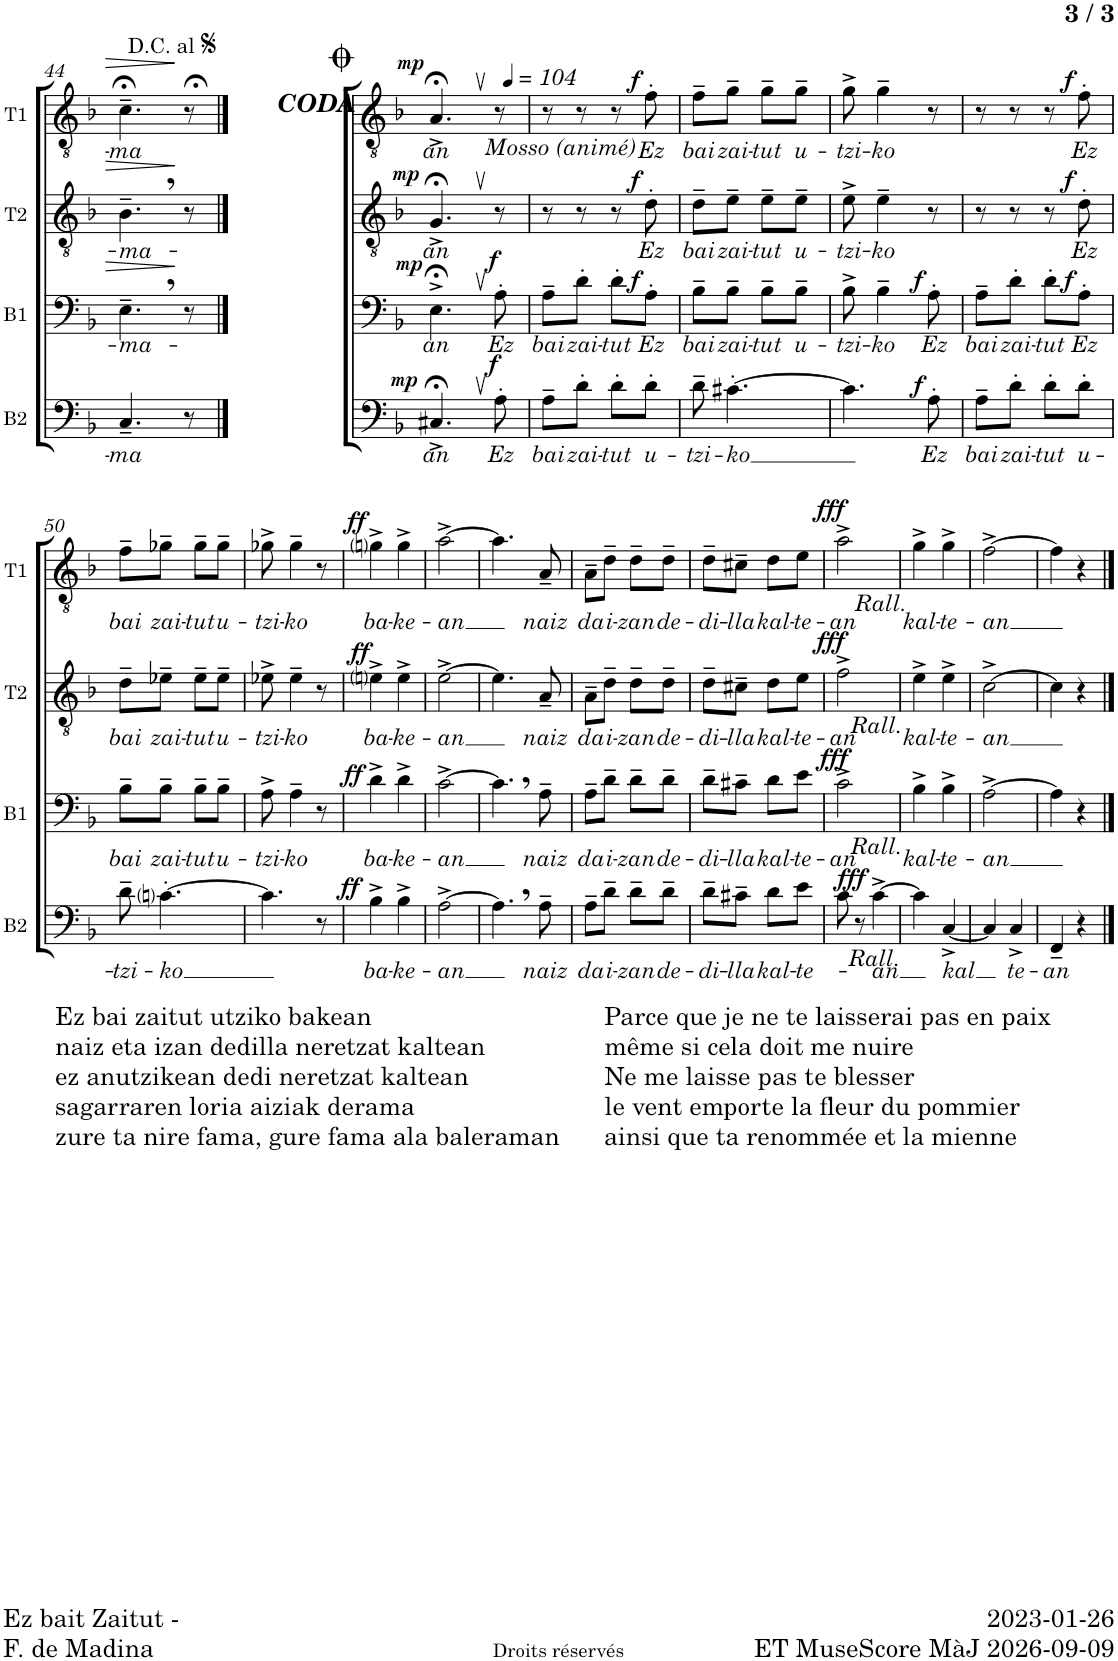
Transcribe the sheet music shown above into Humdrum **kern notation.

**kern	**text	**dynam	**kern	**text	**dynam	**kern	**text	**dynam	**kern	**text	**dynam
*part4	*part4	*part4	*part3	*part3	*part3	*part2	*part2	*part2	*part1	*part1	*part1
*staff4	*staff4	*staff4	*staff3	*staff3	*staff3	*staff2	*staff2	*staff2	*staff1	*staff1	*staff1
*I"Basse	*	*	*I"Baryton	*	*	*I"Ténor 2	*	*	*I"Ténor 1	*	*
*I'B2	*	*	*I'B1	*	*	*I'T2	*	*	*I'T1	*	*
!!LO:PB:g=z
*clefF4	*	*	*clefF4	*	*	*clefGv2	*	*	*clefGv2	*	*
*k[b-]	*	*	*k[b-]	*	*	*k[b-]	*	*	*k[b-]	*	*
*M2/4	*	*	*M2/4	*	*	*M2/4	*	*	*M2/4	*	*
=44	=44	=44	=44	=44	=44	=44	=44	=44	=44	=44	=44
!	!LO:LY:b	!	!	!LO:LY:b	!	!	!LO:LY:b	!	!	!LO:LY:b	!
4.C~/	-ma	.	4.E~,\	-ma-	.	4.B-~,\	-ma-	.	4.c;<~\	-ma	.
8r	.	.	8r	.	.	8r	.	.	8r;<	.	.
!	!	!	!	!	!	!	!	!	!LO:TX:a:t=D.C. al <font size="18"/><font face="ScoreText"/>	!	!
==45	==45	==45	==45	==45	==45	==45	==45	==45	==45	==45	==45
!	!LO:LY:b	!LO:DY:a	!	!LO:LY:b	!LO:DY:a	!	!LO:LY:b	!LO:DY:a	!	!LO:LY:b	!LO:DY:a
4.C#X;<^,/	an	mp	4.E;<^,\	an	mp	4.G;<^,/	an	mp	4.A;<^,/	-an	mp
*	*	*	*	*	*	*	*	*	*MM104	*	*
!	!	!	!	!	!	!	!	!	!LO:TX:b:i:t=Mosso (animé)	!	!
!	!LO:LY:b	!LO:DY:a	!	!LO:LY:b	!LO:DY:a	!	!	!	!	!	!
8A'\	Ez	f	8A'\	Ez	f	8r	.	.	8r	.	.
=46	=46	=46	=46	=46	=46	=46	=46	=46	=46	=46	=46
!	!LO:LY:b	!	!	!LO:LY:b	!	!	!	!	!	!	!
8A~\L	bai	.	8A~\L	bai	.	8r	.	.	8r	.	.
!	!LO:LY:b	!	!	!LO:LY:b	!	!	!	!	!	!	!
8d'\J	zai-	.	8d'\J	zai-	.	8r	.	.	8r	.	.
!	!LO:LY:b	!	!	!LO:LY:b	!	!	!	!	!	!	!
8d'\L	-tut	.	8d'\L	-tut	.	8r	.	.	8r	.	.
!	!LO:LY:b	!	!	!LO:LY:b	!LO:DY:a	!	!LO:LY:b	!LO:DY:a	!	!LO:LY:b	!LO:DY:a
8d'\J	u-	.	8A'\J	Ez	f	8d'\	Ez	f	8f'\	Ez	f
=47	=47	=47	=47	=47	=47	=47	=47	=47	=47	=47	=47
!	!LO:LY:b	!	!	!LO:LY:b	!	!	!LO:LY:b	!	!	!LO:LY:b	!
8d~\	-tzi-	.	8B-~\L	bai	.	8d~\L	bai	.	8f~\L	bai	.
!	!LO:LY:b	!	!	!LO:LY:b	!	!	!LO:LY:b	!	!	!LO:LY:b	!
[4.c#X'\	-ko	.	8B-~\J	zai-	.	8e~\J	zai-	.	8g~\J	zai-	.
!	!	!	!	!LO:LY:b	!	!	!LO:LY:b	!	!	!LO:LY:b	!
.	.	.	8B-~\L	-tut	.	8e~\L	-tut	.	8g~\L	-tut	.
!	!	!	!	!LO:LY:b	!	!	!LO:LY:b	!	!	!LO:LY:b	!
.	.	.	8B-~\J	u-	.	8e~\J	u-	.	8g~\J	u-	.
=48	=48	=48	=48	=48	=48	=48	=48	=48	=48	=48	=48
!	!	!	!	!LO:LY:b	!	!	!LO:LY:b	!	!	!LO:LY:b	!
4.c#\]	.	.	8B-^\	-tzi-	.	8e^\	-tzi-	.	8g^\	-tzi-	.
!	!	!	!	!LO:LY:b	!	!	!LO:LY:b	!	!	!LO:LY:b	!
.	.	.	4B-~\	-ko	.	4e~\	-ko	.	4g~\	-ko	.
!	!LO:LY:b	!LO:DY:a	!	!LO:LY:b	!LO:DY:a	!	!	!	!	!	!
8A'\	Ez	f	8A'\	Ez	f	8r	.	.	8r	.	.
=49	=49	=49	=49	=49	=49	=49	=49	=49	=49	=49	=49
!	!LO:LY:b	!	!	!LO:LY:b	!	!	!	!	!	!	!
8A~\L	bai	.	8A~\L	bai	.	8r	.	.	8r	.	.
!	!LO:LY:b	!	!	!LO:LY:b	!	!	!	!	!	!	!
8d'\J	zai-	.	8d'\J	zai-	.	8r	.	.	8r	.	.
!	!LO:LY:b	!	!	!LO:LY:b	!	!	!	!	!	!	!
8d'\L	-tut	.	8d'\L	-tut	.	8r	.	.	8r	.	.
!	!LO:LY:b	!	!	!LO:LY:b	!LO:DY:a	!	!LO:LY:b	!LO:DY:a	!	!LO:LY:b	!LO:DY:a
8d'\J	u-	.	8A'\J	Ez	f	8d'\	Ez	f	8f'\	Ez	f
!!LO:LB:g=z
=50	=50	=50	=50	=50	=50	=50	=50	=50	=50	=50	=50
!	!LO:LY:b	!	!	!LO:LY:b	!	!	!LO:LY:b	!	!	!LO:LY:b	!
8d~\	-tzi-	.	8B-~\L	bai	.	8d~\L	bai	.	8f~\L	bai	.
!	!LO:LY:b	!	!	!LO:LY:b	!	!	!LO:LY:b	!	!	!LO:LY:b	!
[4.cni'\	-ko	.	8B-~\J	zai-	.	8e-X~\J	zai-	.	8g-X~\J	zai-	.
!	!	!	!	!LO:LY:b	!	!	!LO:LY:b	!	!	!LO:LY:b	!
.	.	.	8B-~\L	-tut	.	8e-~\L	-tut	.	8g-~\L	-tut	.
!	!	!	!	!LO:LY:b	!	!	!LO:LY:b	!	!	!LO:LY:b	!
.	.	.	8B-~\J	u-	.	8e-~\J	u-	.	8g-~\J	u-	.
=51	=51	=51	=51	=51	=51	=51	=51	=51	=51	=51	=51
!	!	!	!	!LO:LY:b	!	!	!LO:LY:b	!	!	!LO:LY:b	!
4.c\]	.	.	8A^\	-tzi-	.	8e-X^\	-tzi-	.	8g-X^\	-tzi-	.
!	!	!	!	!LO:LY:b	!	!	!LO:LY:b	!	!	!LO:LY:b	!
.	.	.	4A~\	-ko	.	4e-~\	-ko	.	4g-~\	-ko	.
8r	.	.	8r	.	.	8r	.	.	8r	.	.
=52	=52	=52	=52	=52	=52	=52	=52	=52	=52	=52	=52
!	!LO:LY:b	!LO:DY:a	!	!LO:LY:b	!LO:DY:a	!	!LO:LY:b	!LO:DY:a	!	!LO:LY:b	!LO:DY:a
4B-^\	ba-	ff	4d^\	ba-	ff	4eni^\	ba-	ff	4gni^\	ba-	ff
!	!LO:LY:b	!	!	!LO:LY:b	!	!	!LO:LY:b	!	!	!LO:LY:b	!
4B-^\	-ke-	.	4d^\	-ke-	.	4e^\	-ke-	.	4g^\	-ke-	.
=53	=53	=53	=53	=53	=53	=53	=53	=53	=53	=53	=53
!	!LO:LY:b	!	!	!LO:LY:b	!	!	!LO:LY:b	!	!	!LO:LY:b	!
[2A^\	-an	.	[2c^\	-an	.	[2e^\	-an	.	[2a^\	-an	.
=54	=54	=54	=54	=54	=54	=54	=54	=54	=54	=54	=54
4.A\]	.	.	4.c\]	.	.	4.e\]	.	.	4.a\]	.	.
!	!LO:LY:b	!	!	!LO:LY:b	!	!	!LO:LY:b	!	!	!LO:LY:b	!
8A~\	naiz	.	8A~\	naiz	.	8A~/	naiz	.	8A~/	naiz	.
=55	=55	=55	=55	=55	=55	=55	=55	=55	=55	=55	=55
!	!LO:LY:b	!	!	!LO:LY:b	!	!	!LO:LY:b	!	!	!LO:LY:b	!
8A~\L	da	.	8A~\L	da	.	8A~\L	da	.	8A~\L	da	.
!	!LO:LY:b	!	!	!LO:LY:b	!	!	!LO:LY:b	!	!	!LO:LY:b	!
8d~\J	i-	.	8d~\J	i-	.	8d~\J	i-	.	8d~\J	i-	.
!	!LO:LY:b	!	!	!LO:LY:b	!	!	!LO:LY:b	!	!	!LO:LY:b	!
8d~\L	-zan	.	8d~\L	-zan	.	8d~\L	-zan	.	8d~\L	-zan	.
!	!LO:LY:b	!	!	!LO:LY:b	!	!	!LO:LY:b	!	!	!LO:LY:b	!
8d~\J	de-	.	8d~\J	de-	.	8d~\J	de-	.	8d~\J	de-	.
=56	=56	=56	=56	=56	=56	=56	=56	=56	=56	=56	=56
!	!LO:LY:b	!	!	!LO:LY:b	!	!	!LO:LY:b	!	!	!LO:LY:b	!
8d~\L	-di-	.	8d~\L	-di-	.	8d~\L	-di-	.	8d~\L	-di-	.
!	!LO:LY:b	!	!	!LO:LY:b	!	!	!LO:LY:b	!	!	!LO:LY:b	!
8c#X~\J	-lla	.	8c#X~\J	-lla	.	8c#X~\J	-lla	.	8c#X~\J	-lla	.
!	!LO:LY:b	!	!	!LO:LY:b	!	!	!LO:LY:b	!	!	!LO:LY:b	!
8d\L	kal-	.	8d\L	kal-	.	8d\L	kal-	.	8d\L	kal-	.
!	!LO:LY:b	!	!	!LO:LY:b	!LO:DY:a	!	!LO:LY:b	!LO:DY:a	!	!LO:LY:b	!LO:DY:a
8e\J	-te-	.	8e\J	-te-	fff	8e\J	-te-	fff	8e\J	-te-	fff
=57	=57	=57	=57	=57	=57	=57	=57	=57	=57	=57	=57
!	!	!	!	!	!	!	!	!	!LO:TX:b:i:t=Rall.	!	!
!	!	!	!	!	!	!LO:TX:b:i:t=Rall.	!	!	!	!	!
!	!	!	!LO:TX:b:i:t=Rall.	!	!	!	!	!	!	!	!
!LO:TX:b:i:t=Rall.	!	!	!	!	!	!	!	!	!	!	!
!	!	!LO:DY:a	!	!LO:LY:b	!	!	!LO:LY:b	!	!	!LO:LY:b	!
8c\	.	fff	2c^\	-an	.	2f^\	-an	.	2a^\	-an	.
8r	.	.	.	.	.	.	.	.	.	.	.
!	!LO:LY:b	!	!	!	!	!	!	!	!	!	!
[4c^\	-an	.	.	.	.	.	.	.	.	.	.
=58	=58	=58	=58	=58	=58	=58	=58	=58	=58	=58	=58
!	!	!	!	!LO:LY:b	!	!	!LO:LY:b	!	!	!LO:LY:b	!
4c\]	.	.	4B-^\	kal-	.	4e^\	kal-	.	4g^\	kal-	.
!	!LO:LY:b	!	!	!LO:LY:b	!	!	!LO:LY:b	!	!	!LO:LY:b	!
[4C^/	kal	.	4B-^\	-te-	.	4e^\	-te-	.	4g^\	-te-	.
=59	=59	=59	=59	=59	=59	=59	=59	=59	=59	=59	=59
!	!	!	!	!LO:LY:b	!	!	!LO:LY:b	!	!	!LO:LY:b	!
4C/]	.	.	[2A^\	-an	.	[2c^\	-an	.	[2f^\	-an	.
!	!LO:LY:b	!	!	!	!	!	!	!	!	!	!
4C^/	te-	.	.	.	.	.	.	.	.	.	.
=60	=60	=60	=60	=60	=60	=60	=60	=60	=60	=60	=60
!	!LO:LY:b	!	!	!	!	!	!	!	!	!	!
4FF~/	-an	.	4A\]	.	.	4c\]	.	.	4f\]	.	.
4r	.	.	4r	.	.	4r	.	.	4r	.	.
==	==	==	==	==	==	==	==	==	==	==	==
*-	*-	*-	*-	*-	*-	*-	*-	*-	*-	*-	*-
